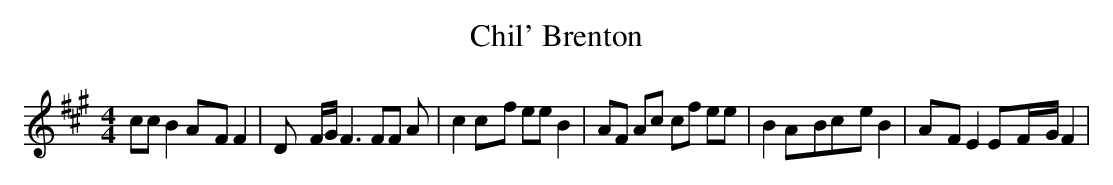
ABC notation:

X:1
T:Chil' Brenton
M:4/4
L:1/8
K:A
 cc B2A-F F2| D- F/2G/2 F3 FF A| c2c-f ee B2| AF Ac cf ee| B2A-Bc-e B2|\
A-F E2 E-F/2-G/2 F2|
